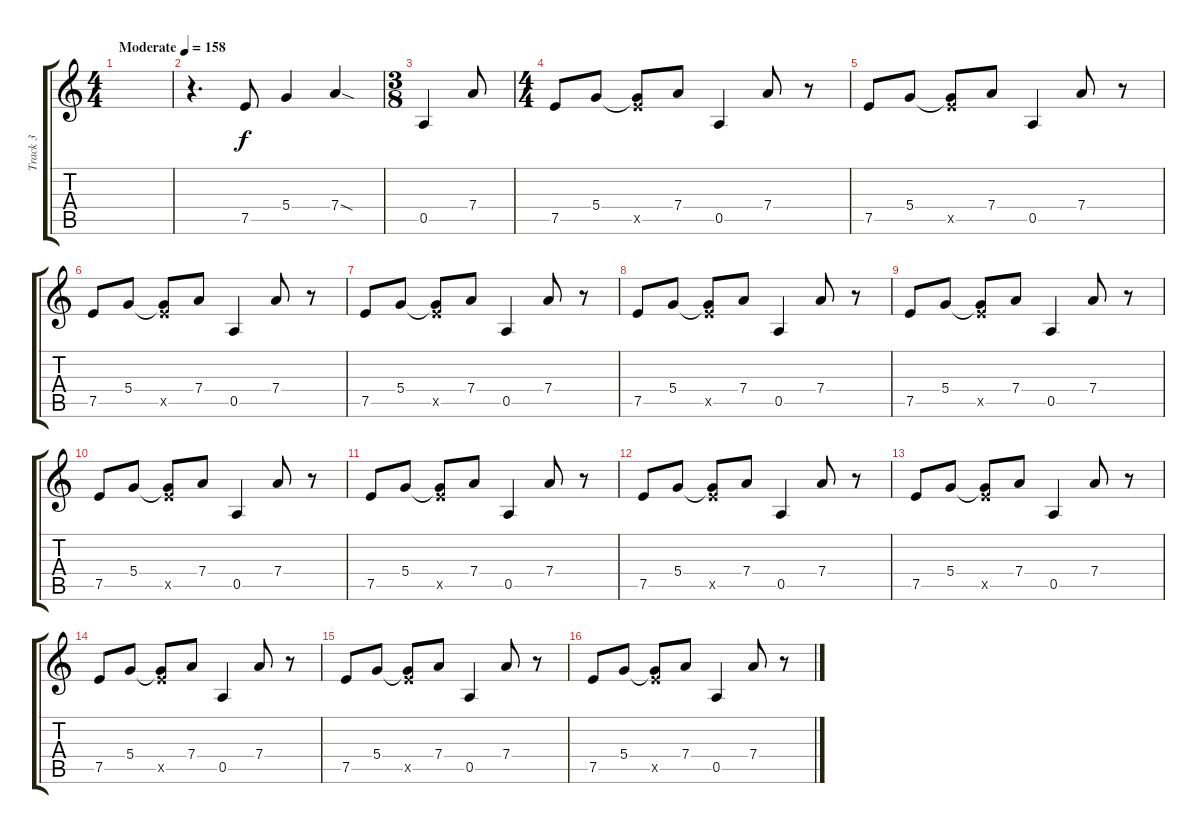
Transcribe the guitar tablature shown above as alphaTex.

\track ("Track 3" "Track 3") {instrument electricguitarclean}
\staff {score tabs}
\tuning (E4 B3 G3 D3 A2 E2) {hide}
\ts (4 4)
\tempo (158 "Moderate")
\clef g2
\ks c
|
r.4{d} 7.5.8 5.4.4 7.4{sod}.4 |
\ts (3 8)
0.5.4 7.4.8 |
\ts (4 4)
7.5.8 5.4.8 (5.4{t} 7.5{x}).8 7.4.8 0.5.4 7.4.8 r.8 |
7.5.8 5.4.8 (5.4{t} 7.5{x}).8 7.4.8 0.5.4 7.4.8 r.8 |
7.5.8 5.4.8 (5.4{t} 7.5{x}).8 7.4.8 0.5.4 7.4.8 r.8 |
7.5.8 5.4.8 (5.4{t} 7.5{x}).8 7.4.8 0.5.4 7.4.8 r.8 |
7.5.8 5.4.8 (5.4{t} 7.5{x}).8 7.4.8 0.5.4 7.4.8 r.8 |
7.5.8 5.4.8 (5.4{t} 7.5{x}).8 7.4.8 0.5.4 7.4.8 r.8 |
7.5.8 5.4.8 (5.4{t} 7.5{x}).8 7.4.8 0.5.4 7.4.8 r.8 |
7.5.8 5.4.8 (5.4{t} 7.5{x}).8 7.4.8 0.5.4 7.4.8 r.8 |
7.5.8 5.4.8 (5.4{t} 7.5{x}).8 7.4.8 0.5.4 7.4.8 r.8 |
7.5.8 5.4.8 (5.4{t} 7.5{x}).8 7.4.8 0.5.4 7.4.8 r.8 |
7.5.8 5.4.8 (5.4{t} 7.5{x}).8 7.4.8 0.5.4 7.4.8 r.8 |
7.5.8 5.4.8 (5.4{t} 7.5{x}).8 7.4.8 0.5.4 7.4.8 r.8 |
7.5.8 5.4.8 (5.4{t} 7.5{x}).8 7.4.8 0.5.4 7.4.8 r.8
